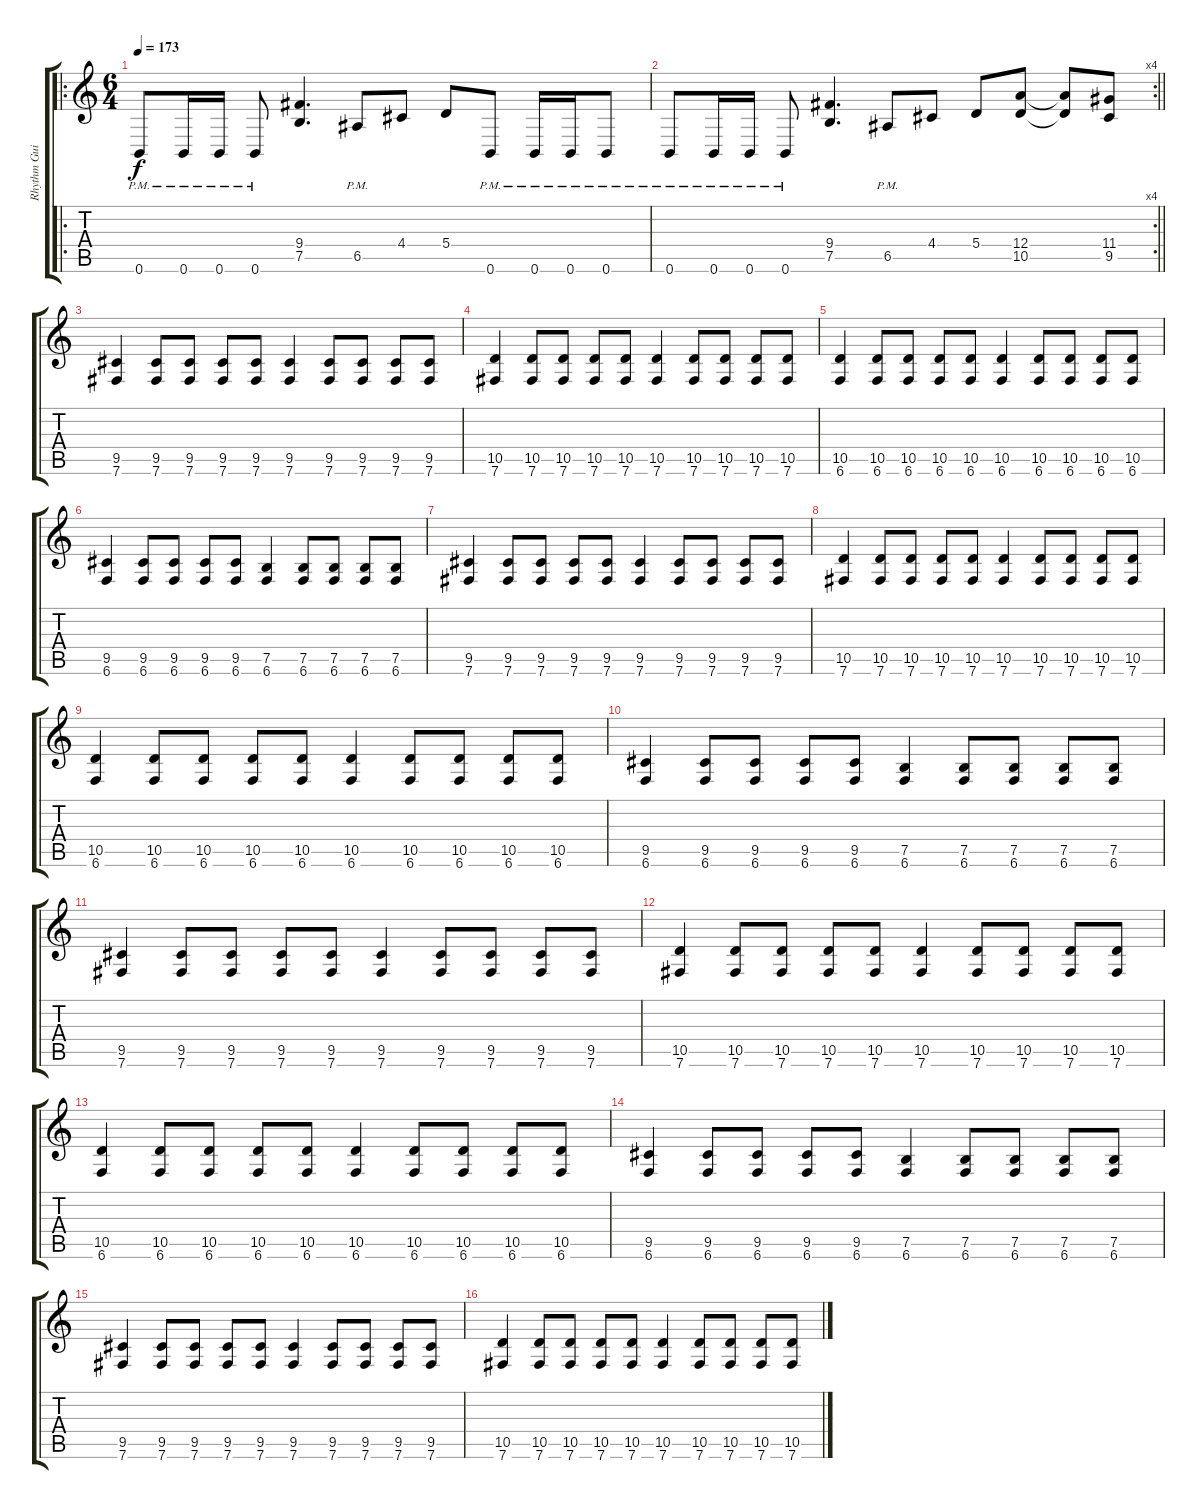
\track ("Rhythm Guitar 1" "Rhythm Gui") {instrument distortionguitar}
\staff {score tabs}
\tuning (B3 Gb3 D3 A2 E2 B1) {hide}
\ro
\ts (6 4)
\section ("" "")
\tempo 173
\clef g2
\ks c
0.6{pm}.8{dy f instrument distortionguitar} 0.6{pm}.16 0.6{pm}.16 0.6{pm}.8 (9.4 7.5).4{d} 6.5{pm}.8 4.4.8 5.4.8 0.6{pm}.8 0.6{pm}.16 0.6{pm}.16 0.6{pm}.8 |
\rc 4
\barLineRight lightlight
0.6{pm}.8 0.6{pm}.16 0.6{pm}.16 0.6{pm}.8 (9.4 7.5).4{d} 6.5{pm}.8 4.4.8 5.4.8 (12.4 10.5).8 (12.4{t} 10.5{t}).8 (11.4 9.5).8 |
\section ("" "")
(9.5 7.6).4{instrument overdrivenguitar} (9.5 7.6).8 (9.5 7.6).8 (9.5 7.6).8 (9.5 7.6).8 (9.5 7.6).4 (9.5 7.6).8 (9.5 7.6).8 (9.5 7.6).8 (9.5 7.6).8 |
(10.5 7.6).4 (10.5 7.6).8 (10.5 7.6).8 (10.5 7.6).8 (10.5 7.6).8 (10.5 7.6).4 (10.5 7.6).8 (10.5 7.6).8 (10.5 7.6).8 (10.5 7.6).8 |
(10.5 6.6).4 (10.5 6.6).8 (10.5 6.6).8 (10.5 6.6).8 (10.5 6.6).8 (10.5 6.6).4 (10.5 6.6).8 (10.5 6.6).8 (10.5 6.6).8 (10.5 6.6).8 |
(9.5 6.6).4 (9.5 6.6).8 (9.5 6.6).8 (9.5 6.6).8 (9.5 6.6).8 (7.5 6.6).4 (7.5 6.6).8 (7.5 6.6).8 (7.5 6.6).8 (7.5 6.6).8 |
(9.5 7.6).4{instrument overdrivenguitar} (9.5 7.6).8 (9.5 7.6).8 (9.5 7.6).8 (9.5 7.6).8 (9.5 7.6).4 (9.5 7.6).8 (9.5 7.6).8 (9.5 7.6).8 (9.5 7.6).8 |
(10.5 7.6).4 (10.5 7.6).8 (10.5 7.6).8 (10.5 7.6).8 (10.5 7.6).8 (10.5 7.6).4 (10.5 7.6).8 (10.5 7.6).8 (10.5 7.6).8 (10.5 7.6).8 |
(10.5 6.6).4 (10.5 6.6).8 (10.5 6.6).8 (10.5 6.6).8 (10.5 6.6).8 (10.5 6.6).4 (10.5 6.6).8 (10.5 6.6).8 (10.5 6.6).8 (10.5 6.6).8 |
(9.5 6.6).4 (9.5 6.6).8 (9.5 6.6).8 (9.5 6.6).8 (9.5 6.6).8 (7.5 6.6).4 (7.5 6.6).8 (7.5 6.6).8 (7.5 6.6).8 (7.5 6.6).8 |
(9.5 7.6).4{instrument overdrivenguitar} (9.5 7.6).8 (9.5 7.6).8 (9.5 7.6).8 (9.5 7.6).8 (9.5 7.6).4 (9.5 7.6).8 (9.5 7.6).8 (9.5 7.6).8 (9.5 7.6).8 |
(10.5 7.6).4 (10.5 7.6).8 (10.5 7.6).8 (10.5 7.6).8 (10.5 7.6).8 (10.5 7.6).4 (10.5 7.6).8 (10.5 7.6).8 (10.5 7.6).8 (10.5 7.6).8 |
(10.5 6.6).4 (10.5 6.6).8 (10.5 6.6).8 (10.5 6.6).8 (10.5 6.6).8 (10.5 6.6).4 (10.5 6.6).8 (10.5 6.6).8 (10.5 6.6).8 (10.5 6.6).8 |
(9.5 6.6).4 (9.5 6.6).8 (9.5 6.6).8 (9.5 6.6).8 (9.5 6.6).8 (7.5 6.6).4 (7.5 6.6).8 (7.5 6.6).8 (7.5 6.6).8 (7.5 6.6).8 |
(9.5 7.6).4{instrument overdrivenguitar} (9.5 7.6).8 (9.5 7.6).8 (9.5 7.6).8 (9.5 7.6).8 (9.5 7.6).4 (9.5 7.6).8 (9.5 7.6).8 (9.5 7.6).8 (9.5 7.6).8 |
(10.5 7.6).4 (10.5 7.6).8 (10.5 7.6).8 (10.5 7.6).8 (10.5 7.6).8 (10.5 7.6).4 (10.5 7.6).8 (10.5 7.6).8 (10.5 7.6).8 (10.5 7.6).8
